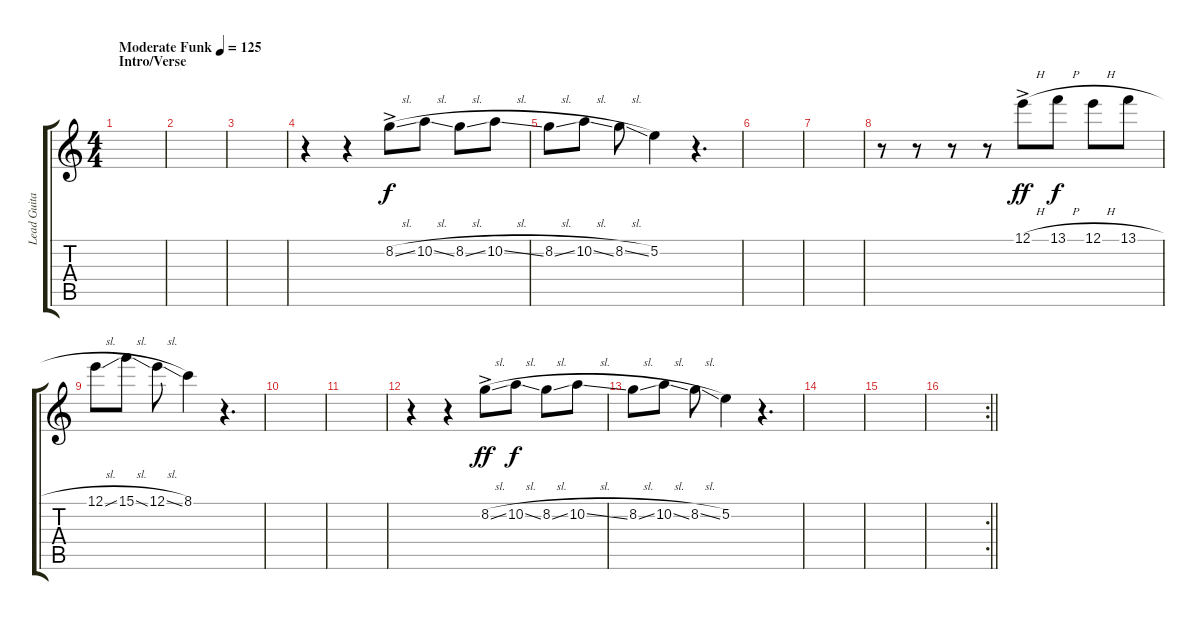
\track ("Lead Guitar" "Lead Guita") {instrument electricguitarclean}
\staff {score tabs}
\tuning (E4 B3 G3 D3 A2 E2) {hide}
\ts (4 4)
\section ("" "Intro/Verse")
\tempo (125 "Moderate Funk")
\clef g2
\ks c
|
|
|
r.4 r.4 8.2{sl ac}.8 10.2{sl}.8{dy f} 8.2{sl}.8 10.2{sl}.8 |
8.2{sl}.8 10.2{sl}.8 8.2{sl}.8 5.2.4 r.4{d} |
|
|
r.8 r.8 r.8 r.8 12.1{h ac}.8{dy ff} 13.1{h}.8{dy f} 12.1{h}.8 13.1{h}.8 |
12.1{sl}.8 15.1{sl}.8 12.1{sl}.8 8.1.4 r.4{d} |
|
|
r.4 r.4 8.2{sl ac}.8{dy ff} 10.2{sl}.8{dy f} 8.2{sl}.8 10.2{sl}.8 |
8.2{sl}.8 10.2{sl}.8 8.2{sl}.8 5.2.4 r.4{d} |
|
|
\rc 2
\barLineRight lightlight
